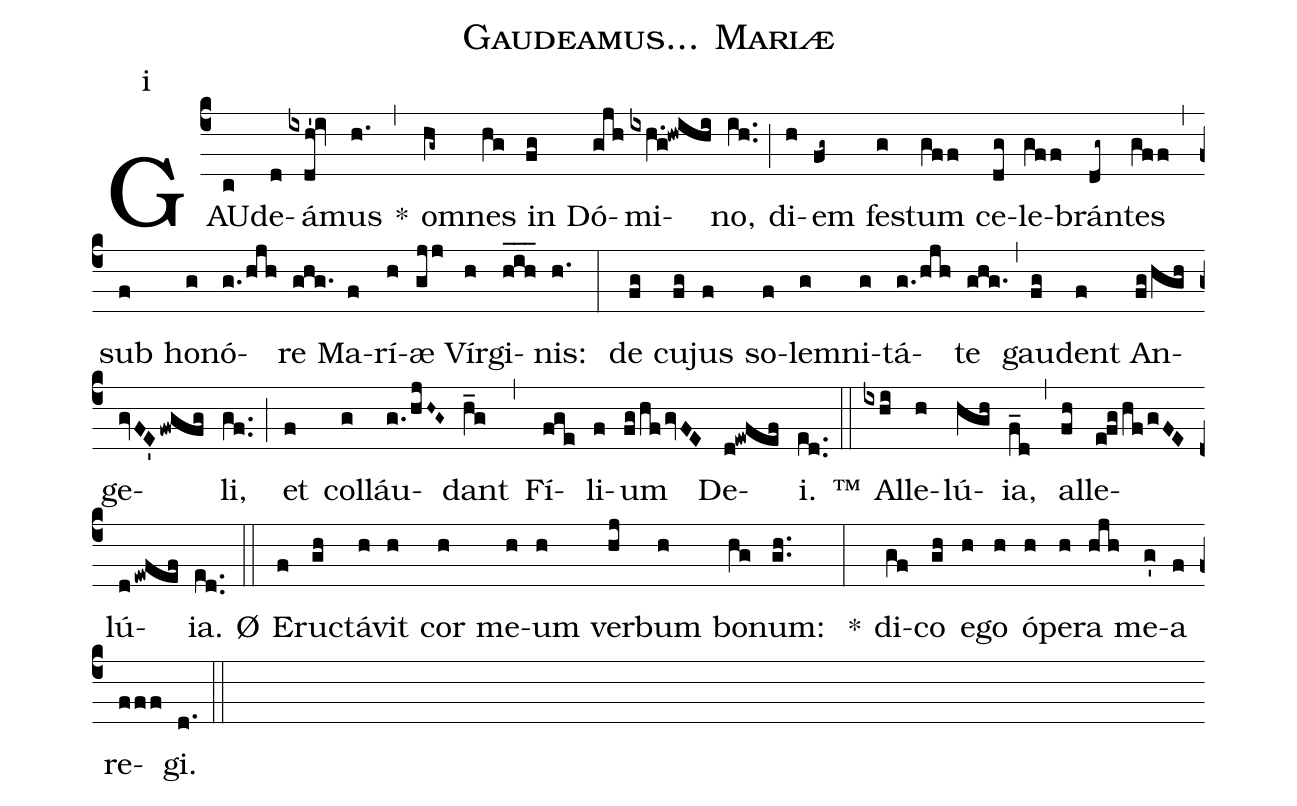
name:Gaudeamus... Mariæ;
mode:i;
%%
(c4) GAU(c)de(d)á(ixdh'!iv)mus(h.) *(,) o(hg~)mnes(hg) in(fg) Dó(gjh)mi(ixh.g!hwihi)no,(ih..) (;) di(h)em(fg~) fe(g)stum(gff) ce(dg)le(gff)brán(dg~)tes(gff) (,) sub(f) ho(g)nó(g./hjh)re(ghg.) Ma(f)rí(h)æ(gjj) Vír(h)gi(hih___)nis:~(h.) (:) de(fg) cu(fg)jus(f) so(f)le(g)mni(g)tá(g./hjh)te(ghg.) (,) gau(fg)dent(f) An(fg/hgh)ge(gvFE'fwgfg)li,(gf..) (;) et(f) col(g)láu(g./hjH~G~)dant(h_g) (,) Fí(fge)li(f)um(fg/hfgvFE) De(d!ewfef)i.(ed..) ™(::) Al(ixhi)le(h)lú(hgh)ia,(f_d) (,) al(fh)le(efg/hf/gFE)lú(dewfef)ia.(ed..) Ø(::) E(f)ru(gh)ctá(h)vit(h) cor(h) me(h)um(h) ver(hj)bum(h) bo(hg)num:~(gh..) *(:) di(gf)co(gh) e(h)go(h) ó(h)pe(h)ra(hjh) me(g')a(f) re(fff)gi.(d.) (::)
